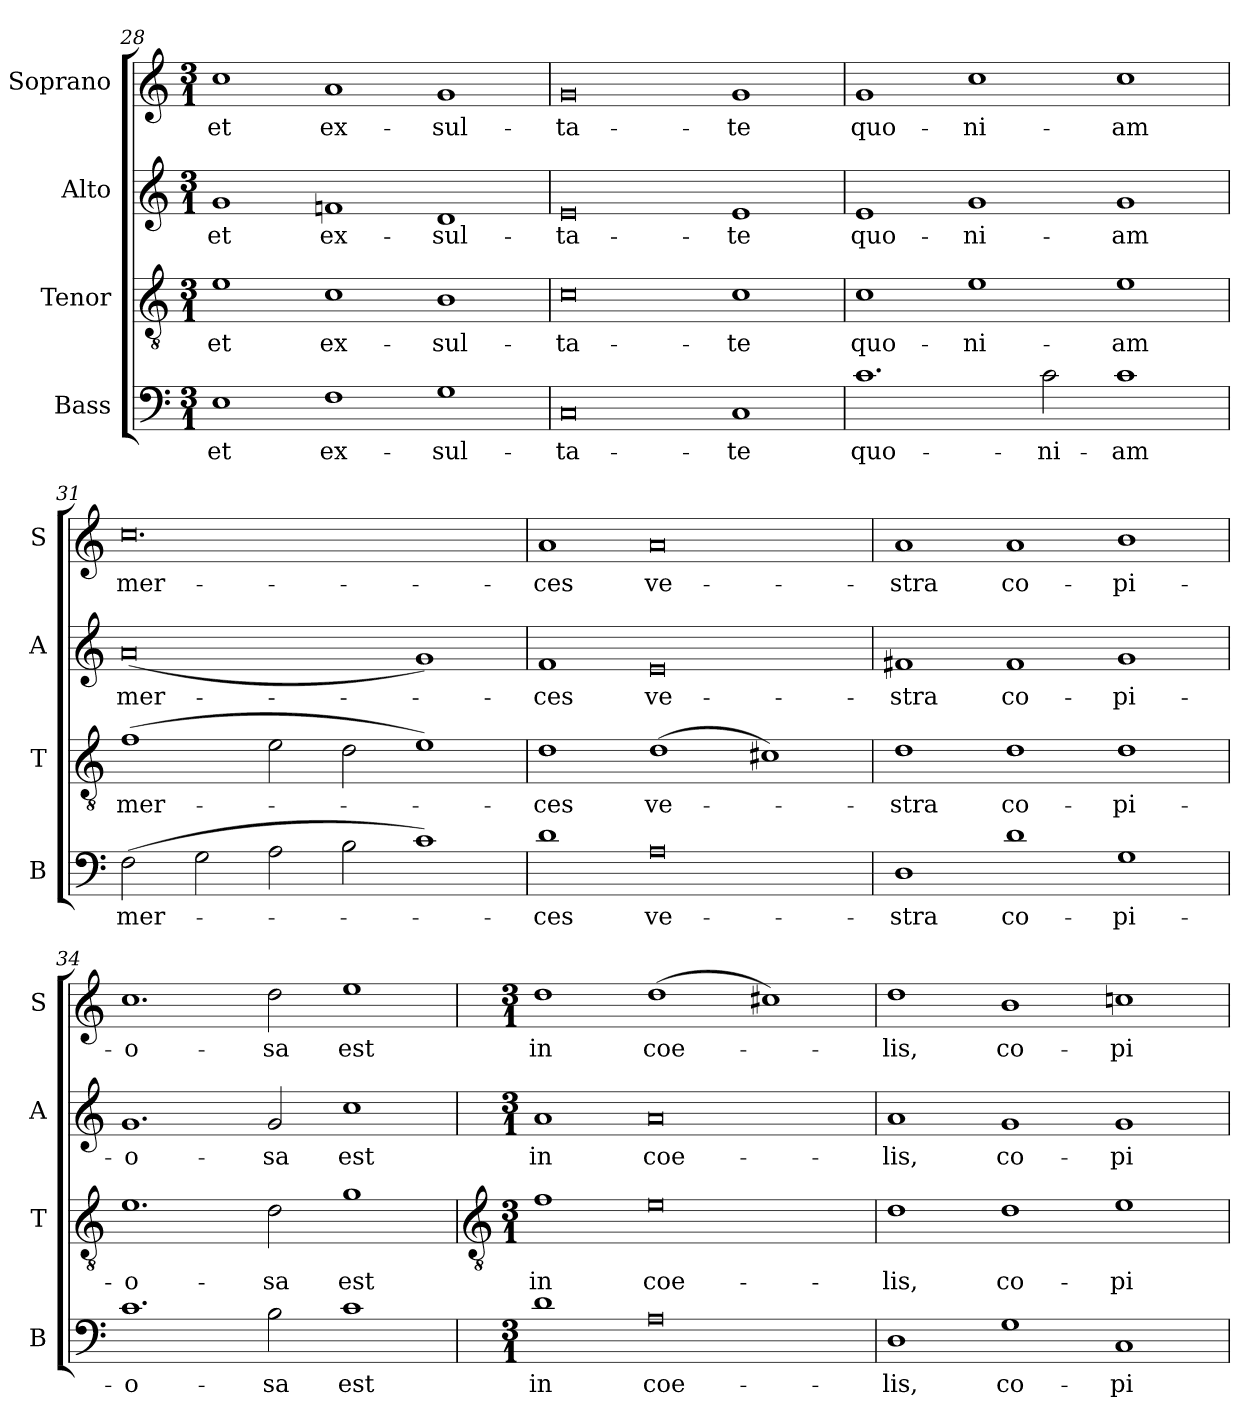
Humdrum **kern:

**kern	**text	**kern	**text	**kern	**text	**kern	**text
*part4	*part4	*part3	*part3	*part2	*part2	*part1	*part1
*staff4	*staff4	*staff3	*staff3	*staff2	*staff2	*staff1	*staff1
*I"Bass	*	*I"Tenor	*	*I"Alto	*	*I"Soprano	*
*I'B	*	*I'T	*	*I'A	*	*I'S	*
*clefF4	*	*clefGv2	*	*clefG2	*	*clefG2	*
*k[]	*	*k[]	*	*k[]	*	*k[]	*
*C:	*	*C:	*	*C:	*	*C:	*
*M3/1	*	*M3/1	*	*M3/1	*	*M3/1	*
=28	=28	=28	=28	=28	=28	=28	=28
!	!LO:LY:b	!	!LO:LY:b	!	!LO:LY:b	!	!LO:LY:b
1E	et	1e	et	1g	et	1cc	et
!	!LO:LY:b	!	!LO:LY:b	!	!LO:LY:b	!	!LO:LY:b
1F	ex-	1c	ex-	1fn	ex-	1a	ex-
!	!LO:LY:b	!	!LO:LY:b	!	!LO:LY:b	!	!LO:LY:b
1G	-sul-	1B	-sul-	1d	-sul-	1g	-sul-
=29	=29	=29	=29	=29	=29	=29	=29
!	!LO:LY:b	!	!LO:LY:b	!	!LO:LY:b	!	!LO:LY:b
0C	-ta-	0c	-ta-	0e	-ta-	0g	-ta-
!	!LO:LY:b	!	!LO:LY:b	!	!LO:LY:b	!	!LO:LY:b
1C	-te	1c	-te	1e	-te	1g	-te
=30	=30	=30	=30	=30	=30	=30	=30
!	!LO:LY:b	!	!LO:LY:b	!	!LO:LY:b	!	!LO:LY:b
1.c	quo-	1c	quo-	1e	quo-	1g	quo-
!	!	!	!LO:LY:b	!	!LO:LY:b	!	!LO:LY:b
.	.	1e	-ni-	1g	-ni-	1cc	-ni-
!	!LO:LY:b	!	!	!	!	!	!
2c	-ni-	.	.	.	.	.	.
!	!LO:LY:b	!	!LO:LY:b	!	!LO:LY:b	!	!LO:LY:b
1c	-am	1e	-am	1g	-am	1cc	-am
=31	=31	=31	=31	=31	=31	=31	=31
!	!LO:LY:b	!	!LO:LY:b	!	!LO:LY:b	!	!LO:LY:b
(>2F	mer-	(>1f	mer-	(<0a	mer-	0.cc	mer-
2G	.	.	.	.	.	.	.
2A	.	2e	.	.	.	.	.
2B	.	2d	.	.	.	.	.
1c)	.	1e)	.	1g)	.	.	.
=32	=32	=32	=32	=32	=32	=32	=32
!	!LO:LY:b	!	!LO:LY:b	!	!LO:LY:b	!	!LO:LY:b
1d	ces	1d	ces	1f	ces	1a	-ces
!	!LO:LY:b	!	!LO:LY:b	!	!LO:LY:b	!	!LO:LY:b
0A	ve-	(>1d	ve-	0e	ve-	0a	ve-
.	.	1c#X)	.	.	.	.	.
=33	=33	=33	=33	=33	=33	=33	=33
!	!LO:LY:b	!	!LO:LY:b	!	!LO:LY:b	!	!LO:LY:b
1D	-stra	1d	stra	1f#X	-stra	1a	-stra
!	!LO:LY:b	!	!LO:LY:b	!	!LO:LY:b	!	!LO:LY:b
1d	co-	1d	co-	1f#	co-	1a	co-
!	!LO:LY:b	!	!LO:LY:b	!	!LO:LY:b	!	!LO:LY:b
1G	-pi-	1d	-pi-	1g	-pi-	1b	-pi-
=34	=34	=34	=34	=34	=34	=34	=34
!	!LO:LY:b	!	!LO:LY:b	!	!LO:LY:b	!	!LO:LY:b
1.c	-o-	1.e	-o-	1.g	-o-	1.cc	-o-
!	!LO:LY:b	!	!LO:LY:b	!	!LO:LY:b	!	!LO:LY:b
2B	-sa	2d	-sa	2g	-sa	2dd	-sa
!	!LO:LY:b	!	!LO:LY:b	!	!LO:LY:b	!	!LO:LY:b
1c	est	1g	est	1cc	est	1ee	est
!!LO:LB:g=z
=35	=35	=35	=35	=35	=35	=35	=35
*	*	*clefGv2	*	*	*	*	*
*M3/1	*	*M3/1	*	*M3/1	*	*M3/1	*
!	!LO:LY:b	!	!LO:LY:b	!	!LO:LY:b	!	!LO:LY:b
1d	in	1f	in	1a	in	1dd	in
!	!LO:LY:b	!	!LO:LY:b	!	!LO:LY:b	!	!LO:LY:b
0A	coe-	0e	coe-	0a	coe-	(>1dd	coe-
.	.	.	.	.	.	1cc#X)	.
=36	=36	=36	=36	=36	=36	=36	=36
!	!LO:LY:b	!	!LO:LY:b	!	!LO:LY:b	!	!LO:LY:b
1D	-lis,	1d	-lis,	1a	-lis,	1dd	lis,
!	!LO:LY:b	!	!LO:LY:b	!	!LO:LY:b	!	!LO:LY:b
1G	co-	1d	co-	1g	co-	1b	co-
!	!LO:LY:b	!	!LO:LY:b	!	!LO:LY:b	!	!LO:LY:b
1C	-pi-	1e	-pi-	1g	-pi-	1ccn	-pi-
=	=	=	=	=	=	=	=
*-	*-	*-	*-	*-	*-	*-	*-
